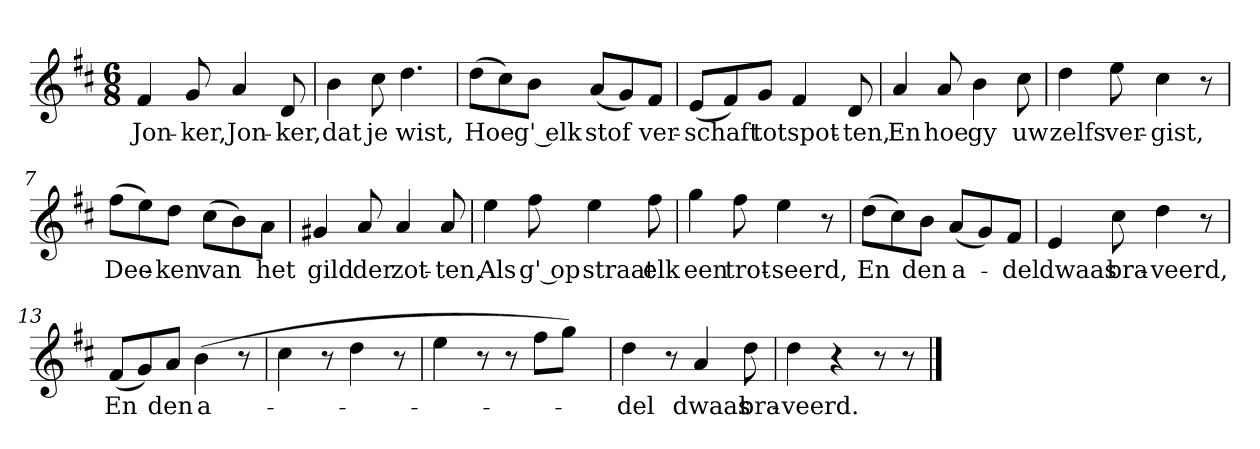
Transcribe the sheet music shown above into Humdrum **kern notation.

**kern	**text
*part1	*part1
*staff1	*staff1
*clefG2	*
*k[f#c#]	*
*D:	*
*M6/8	*
*MM120	*
=1	=1
4f#	Jon-
8g	-ker,
4a	Jon-
8d	-ker,
=2	=2
4b	dat
8cc#	je
4.dd	wist,
=3	=3
(8dd\L	Hoe
8cc#\)	.
8b\J	g' elk
(8a/L	stof
8g/)	.
8f#/J	ver-
=4	=4
(8e/L	-schaft
8f#/)	.
8g/J	tot
4f#	spot-
8d	-ten,
=5	=5
4a	En
8a	hoe
4b	gy
8cc#	uw
=6	=6
4dd	zelfs
8ee	ver-
4cc#	-gist,
8r	.
=7	=7
(8ff#\L	Dee-
8ee\)	.
8dd\J	-ken
(8cc#\L	van
8b\)	.
8a\J	het
=8	=8
4g#X	gild
8a	der
4a	zot-
8a	-ten,
=9	=9
4ee	Als
8ff#	g' op
4ee	straat
8ff#	elk
=10	=10
4gg	een
8ff#	trot-
4ee	-seerd,
8r	.
=11	=11
(8dd\L	En
8cc#\)	.
8b\J	den
(8a/L	a-
8g/)	.
8f#/J	-del
=12	=12
4e	dwaas
8cc#	bra-
4dd	-veerd,
8r	.
=13	=13
(8f#/L	En
8g/)	.
8a/J	den
(4b	a-
8r	.
=14	=14
4cc#	.
8r	.
4dd	.
8r	.
=15	=15
4ee	.
8r	.
8r	.
8ff#\L	.
8gg\J)	.
=16	=16
4dd	del
8r	.
4a	dwaas
8dd	bra-
=17	=17
4dd	-veerd.
4r	.
8r	.
8r	.
==	==
*-	*-
